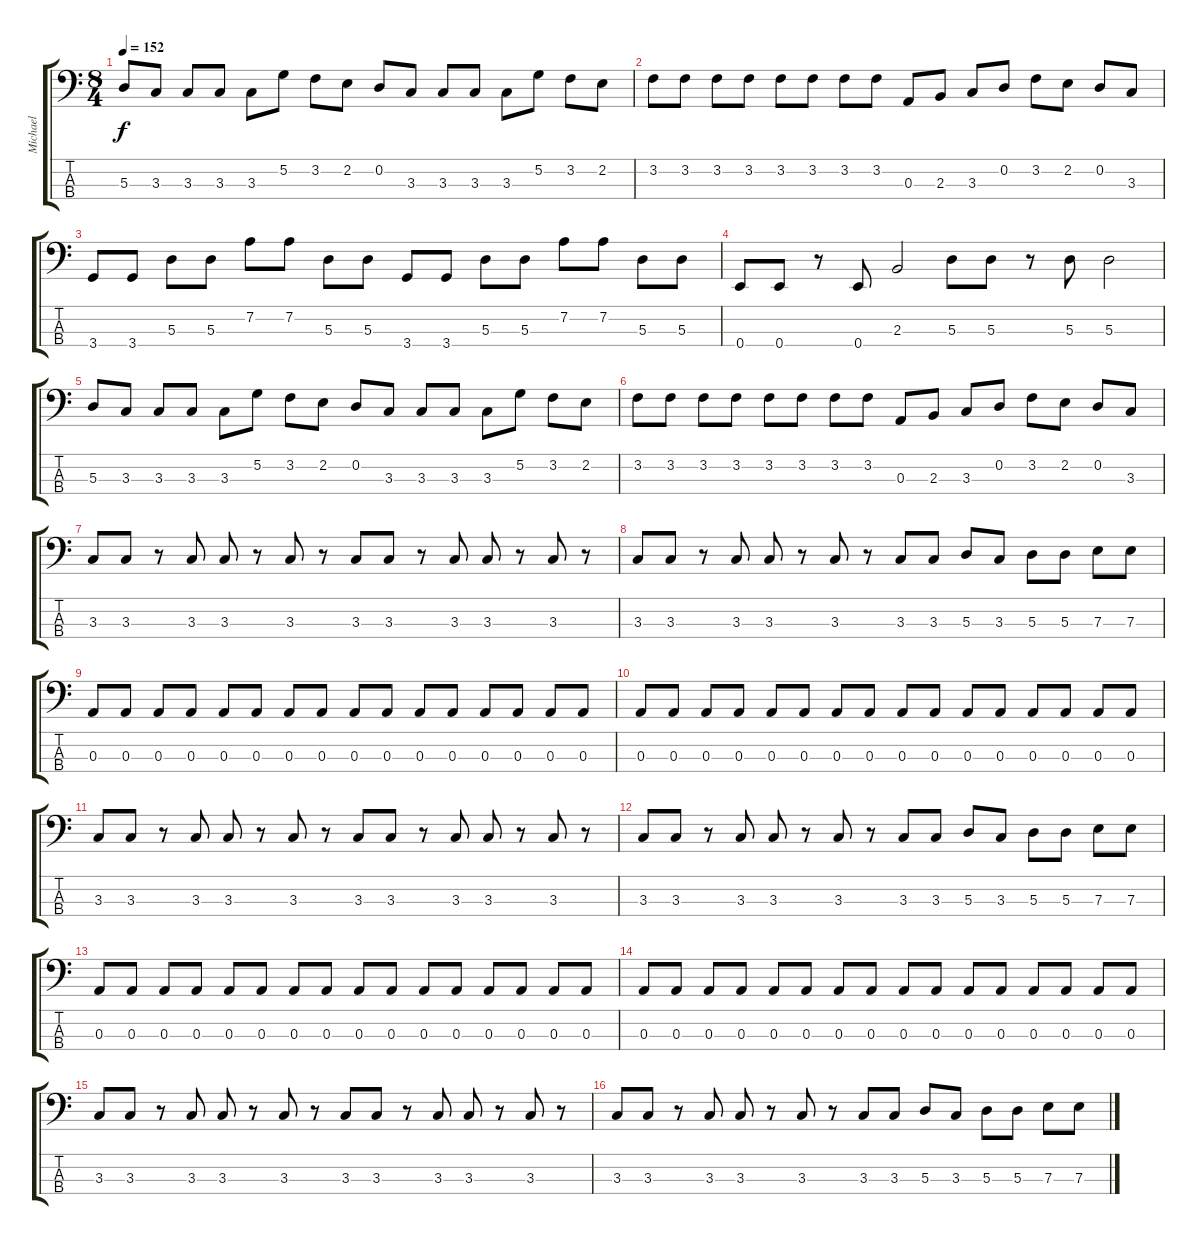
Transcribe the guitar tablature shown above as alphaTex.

\track ("Michael" "Michael") {instrument electricbassfinger}
\staff {score tabs}
\tuning (G2 D2 A1 E1) {hide}
\ts (8 4)
\tempo 152
\clef f4
\ks c
5.3.8{dy f} 3.3.8 3.3.8 3.3.8 3.3.8 5.2.8 3.2.8 2.2.8 0.2.8 3.3.8 3.3.8 3.3.8 3.3.8 5.2.8 3.2.8 2.2.8 |
3.2.8 3.2.8 3.2.8 3.2.8 3.2.8 3.2.8 3.2.8 3.2.8 0.3.8 2.3.8 3.3.8 0.2.8 3.2.8 2.2.8 0.2.8 3.3.8 |
3.4.8 3.4.8 5.3.8 5.3.8 7.2.8 7.2.8 5.3.8 5.3.8 3.4.8 3.4.8 5.3.8 5.3.8 7.2.8 7.2.8 5.3.8 5.3.8 |
0.4.8 0.4.8 r.8 0.4.8 2.3.2 5.3.8 5.3.8 r.8 5.3.8 5.3.2 |
5.3.8 3.3.8 3.3.8 3.3.8 3.3.8 5.2.8 3.2.8 2.2.8 0.2.8 3.3.8 3.3.8 3.3.8 3.3.8 5.2.8 3.2.8 2.2.8 |
3.2.8 3.2.8 3.2.8 3.2.8 3.2.8 3.2.8 3.2.8 3.2.8 0.3.8 2.3.8 3.3.8 0.2.8 3.2.8 2.2.8 0.2.8 3.3.8 |
3.3.8 3.3.8 r.8 3.3.8 3.3.8 r.8 3.3.8 r.8 3.3.8 3.3.8 r.8 3.3.8 3.3.8 r.8 3.3.8 r.8 |
3.3.8 3.3.8 r.8 3.3.8 3.3.8 r.8 3.3.8 r.8 3.3.8 3.3.8 5.3.8 3.3.8 5.3.8 5.3.8 7.3.8 7.3.8 |
0.3.8 0.3.8 0.3.8 0.3.8 0.3.8 0.3.8 0.3.8 0.3.8 0.3.8 0.3.8 0.3.8 0.3.8 0.3.8 0.3.8 0.3.8 0.3.8 |
0.3.8 0.3.8 0.3.8 0.3.8 0.3.8 0.3.8 0.3.8 0.3.8 0.3.8 0.3.8 0.3.8 0.3.8 0.3.8 0.3.8 0.3.8 0.3.8 |
3.3.8 3.3.8 r.8 3.3.8 3.3.8 r.8 3.3.8 r.8 3.3.8 3.3.8 r.8 3.3.8 3.3.8 r.8 3.3.8 r.8 |
3.3.8 3.3.8 r.8 3.3.8 3.3.8 r.8 3.3.8 r.8 3.3.8 3.3.8 5.3.8 3.3.8 5.3.8 5.3.8 7.3.8 7.3.8 |
0.3.8 0.3.8 0.3.8 0.3.8 0.3.8 0.3.8 0.3.8 0.3.8 0.3.8 0.3.8 0.3.8 0.3.8 0.3.8 0.3.8 0.3.8 0.3.8 |
0.3.8 0.3.8 0.3.8 0.3.8 0.3.8 0.3.8 0.3.8 0.3.8 0.3.8 0.3.8 0.3.8 0.3.8 0.3.8 0.3.8 0.3.8 0.3.8 |
3.3.8 3.3.8 r.8 3.3.8 3.3.8 r.8 3.3.8 r.8 3.3.8 3.3.8 r.8 3.3.8 3.3.8 r.8 3.3.8 r.8 |
3.3.8 3.3.8 r.8 3.3.8 3.3.8 r.8 3.3.8 r.8 3.3.8 3.3.8 5.3.8 3.3.8 5.3.8 5.3.8 7.3.8 7.3.8
